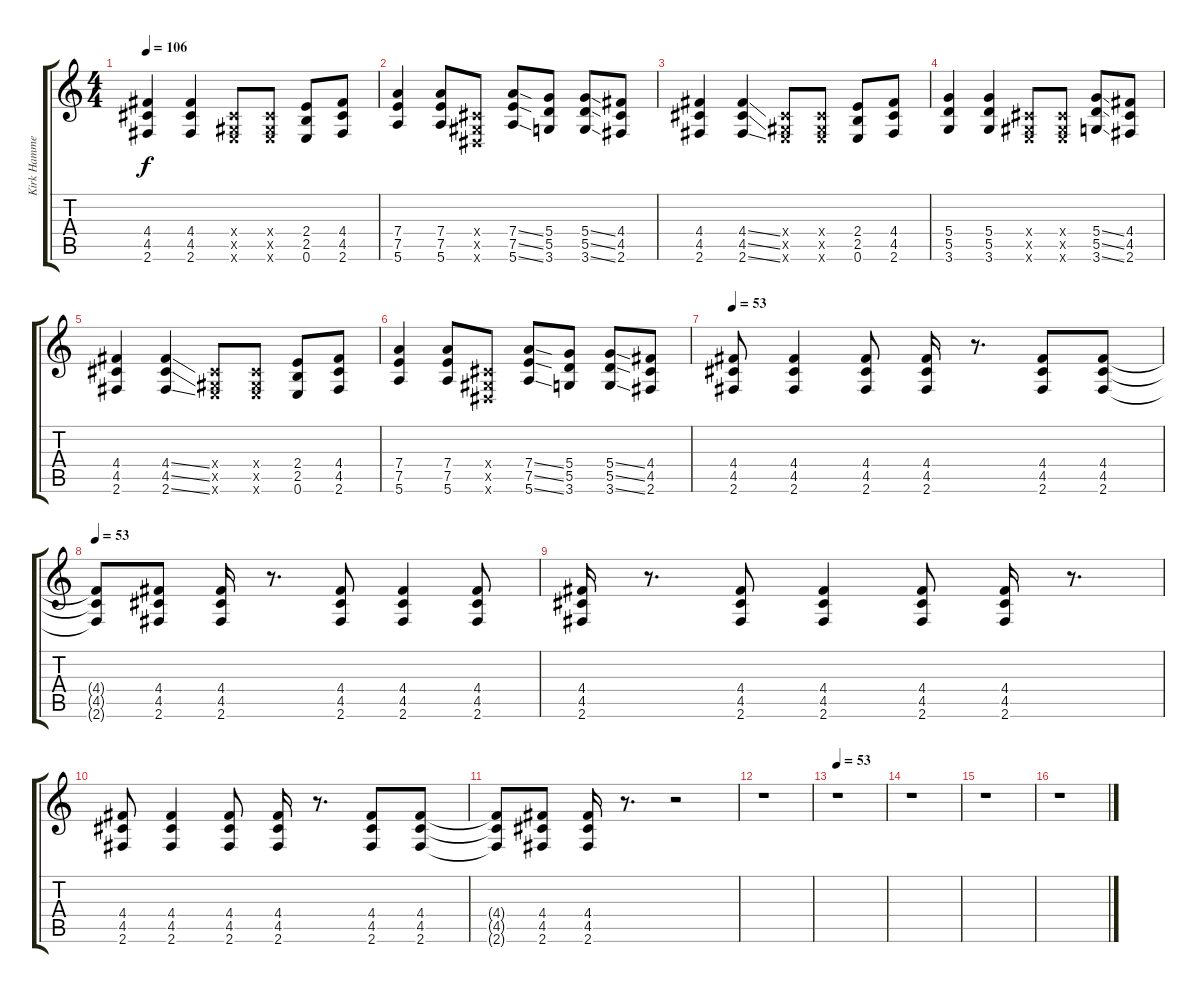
\track ("Kirk Hammet" "Kirk Hamme") {instrument distortionguitar}
\staff {score tabs}
\tuning (E4 B3 G3 D3 A2 E2) {hide}
\ts (4 4)
\tempo 106
\clef g2
\ks c
(4.4 4.5 2.6).4{dy f} (4.4 4.5 2.6).4 (-1.4{x} -1.5{x} 0.6{x}).8 (-1.4{x} -1.5{x} 0.6{x}).8 (2.4 2.5 0.6).8 (4.4 4.5 2.6).8 |
(7.4 7.5 5.6).4 (7.4 7.5 5.6).8 (-1.4{x} -1.5{x} -1.6{x}).8 (7.4{ss} 7.5{ss} 5.6{ss}).8 (5.4 5.5 3.6).8 (5.4{ss} 5.5{ss} 3.6{ss}).8 (4.4 4.5 2.6).8 |
(4.4 4.5 2.6).4 (4.4{ss} 4.5{ss} 2.6{ss}).4 (-1.4{x} -1.5{x} 0.6{x}).8 (-1.4{x} -1.5{x} 0.6{x}).8 (2.4 2.5 0.6).8 (4.4 4.5 2.6).8 |
(5.4 5.5 3.6).4 (5.4 5.5 3.6).4 (-1.4{x} -1.5{x} 0.6{x}).8 (-1.4{x} -1.5{x} 0.6{x}).8 (5.4{ss} 5.5{ss} 3.6{ss}).8 (4.4 4.5 2.6).8 |
(4.4 4.5 2.6).4 (4.4{ss} 4.5{ss} 2.6{ss}).4 (-1.4{x} -1.5{x} 0.6{x}).8 (-1.4{x} -1.5{x} 0.6{x}).8 (2.4 2.5 0.6).8 (4.4 4.5 2.6).8 |
(7.4 7.5 5.6).4 (7.4 7.5 5.6).8 (-1.4{x} -1.5{x} -1.6{x}).8 (7.4{ss} 7.5{ss} 5.6{ss}).8 (5.4 5.5 3.6).8 (5.4{ss} 5.5{ss} 3.6{ss}).8 (4.4 4.5 2.6).8 |
\tempo 53
(4.4 4.5 2.6).8 (4.4 4.5 2.6).4 (4.4 4.5 2.6).8 (4.4 4.5 2.6).16 r.8{d} (4.4 4.5 2.6).8 (4.4 4.5 2.6).8 |
\tempo 53
(4.4{t} 4.5{t} 2.6{t}).8 (4.4 4.5 2.6).8 (4.4 4.5 2.6).16 r.8{d} (4.4 4.5 2.6).8{volume 12} (4.4 4.5 2.6).4 (4.4 4.5 2.6).8 |
(4.4 4.5 2.6).16 r.8{d} (4.4 4.5 2.6).8{volume 8} (4.4 4.5 2.6).4 (4.4 4.5 2.6).8 (4.4 4.5 2.6).16 r.8{d} |
(4.4 4.5 2.6).8{volume 4} (4.4 4.5 2.6).4 (4.4 4.5 2.6).8 (4.4 4.5 2.6).16 r.8{d} (4.4 4.5 2.6).8{volume 0} (4.4 4.5 2.6).8 |
(4.4{t} 4.5{t} 2.6{t}).8 (4.4 4.5 2.6).8 (4.4 4.5 2.6).16 r.8{d} r.2 |
r.1 |
\tempo 53
r.1 |
r.1 |
r.1 |
r.1
